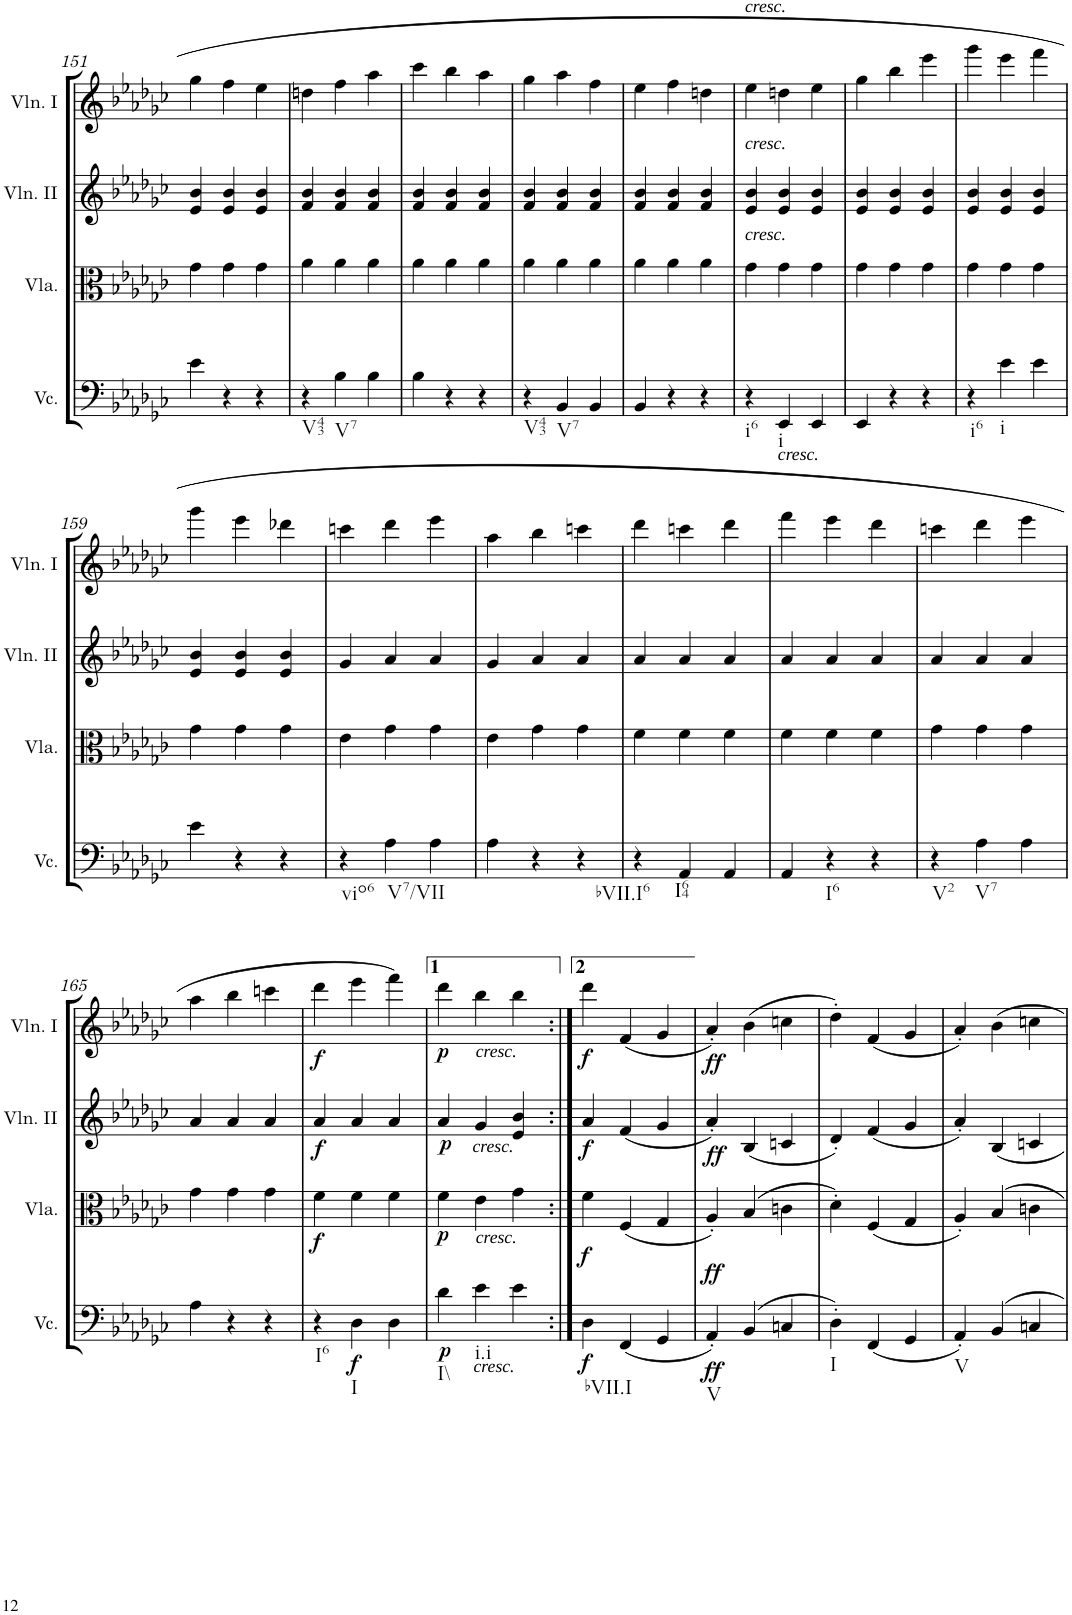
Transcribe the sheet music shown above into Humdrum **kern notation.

**kern	**dynam	**kern	**dynam	**kern	**dynam	**kern	**dynam
*part4	*part4	*part3	*part3	*part2	*part2	*part1	*part1
*staff4	*staff4	*staff3	*staff3	*staff2	*staff2	*staff1	*staff1
*I"Violoncello	*	*I"Viola	*	*I"Violin II	*	*I"Violin I	*
*I'Vc.	*	*I'Vla.	*	*I'Vln. II	*	*I'Vln. I	*
!!LO:PB:g=z
*clefF4	*	*clefC3	*	*clefG2	*	*clefG2	*
*k[b-e-a-d-g-c-]	*	*k[b-e-a-d-g-c-]	*	*k[b-e-a-d-g-c-]	*	*k[b-e-a-d-g-c-]	*
*e-:	*	*e-:	*	*e-:	*	*e-:	*
*M3/4	*	*M3/4	*	*M3/4	*	*M3/4	*
=151	=151	=151	=151	=151	=151	=151	=151
4e-\	.	4g-\	.	4e-/ 4b-/	.	4gg-\	.
4r	.	4g-\	.	4e-/ 4b-/	.	4ff\	.
4r	.	4g-\	.	4e-/ 4b-/	.	4ee-\	.
=152	=152	=152	=152	=152	=152	=152	=152
!LO:TX:b:t=V43	!	!	!	!	!	!	!
4r	.	4a-\	.	4f/ 4b-/	.	4ddn\	.
!LO:TX:b:t=V7	!	!	!	!	!	!	!
4B-\	.	4a-\	.	4f/ 4b-/	.	4ff\	.
4B-\	.	4a-\	.	4f/ 4b-/	.	4aa-\	.
=153	=153	=153	=153	=153	=153	=153	=153
4B-\	.	4a-\	.	4f/ 4b-/	.	4ccc-\	.
4r	.	4a-\	.	4f/ 4b-/	.	4bb-\	.
4r	.	4a-\	.	4f/ 4b-/	.	4aa-\	.
=154	=154	=154	=154	=154	=154	=154	=154
!LO:TX:b:t=V43	!	!	!	!	!	!	!
4r	.	4a-\	.	4f/ 4b-/	.	4gg-\	.
!LO:TX:b:t=V7	!	!	!	!	!	!	!
4BB-/	.	4a-\	.	4f/ 4b-/	.	4aa-\	.
4BB-/	.	4a-\	.	4f/ 4b-/	.	4ff\	.
=155	=155	=155	=155	=155	=155	=155	=155
4BB-/	.	4a-\	.	4f/ 4b-/	.	4ee-\	.
4r	.	4a-\	.	4f/ 4b-/	.	4ff\	.
4r	.	4a-\	.	4f/ 4b-/	.	4ddn\	.
=156	=156	=156	=156	=156	=156	=156	=156
!	!	!	!	!	!	!LO:TX:a:i:t=cresc.	!
!	!	!	!	!LO:TX:a:i:t=cresc.	!	!	!
!	!	!LO:TX:a:i:t=cresc.	!	!	!	!	!
!LO:TX:b:t=i6	!	!	!	!	!	!	!
4r	.	4g-\	.	4e-/ 4b-/	.	4ee-\	.
!LO:TX:b:i:t=cresc.	!	!	!	!	!	!	!
!LO:TX:b:t=i	!	!	!	!	!	!	!
4EE-/	.	4g-\	.	4e-/ 4b-/	.	4ddn\	.
4EE-/	.	4g-\	.	4e-/ 4b-/	.	4ee-\	.
=157	=157	=157	=157	=157	=157	=157	=157
4EE-/	.	4g-\	.	4e-/ 4b-/	.	4gg-\	.
4r	.	4g-\	.	4e-/ 4b-/	.	4bb-\	.
4r	.	4g-\	.	4e-/ 4b-/	.	4eee-\	.
=158	=158	=158	=158	=158	=158	=158	=158
!LO:TX:b:t=i6	!	!	!	!	!	!	!
4r	.	4g-\	.	4e-/ 4b-/	.	4ggg-\	.
!LO:TX:b:t=i	!	!	!	!	!	!	!
4e-\	.	4g-\	.	4e-/ 4b-/	.	4eee-\	.
4e-\	.	4g-\	.	4e-/ 4b-/	.	4fff\	.
!!LO:LB:g=z
=159	=159	=159	=159	=159	=159	=159	=159
4e-\	.	4g-\	.	4e-/ 4b-/	.	4ggg-\	.
4r	.	4g-\	.	4e-/ 4b-/	.	4eee-\	.
4r	.	4g-\	.	4e-/ 4b-/	.	4ddd-X\	.
=160	=160	=160	=160	=160	=160	=160	=160
!LO:TX:b:t=vio6	!	!	!	!	!	!	!
4r	.	4e-\	.	4g-/	.	4cccn\	.
!LO:TX:b:t=V7/VII	!	!	!	!	!	!	!
4A-\	.	4g-\	.	4a-/	.	4ddd-\	.
4A-\	.	4g-\	.	4a-/	.	4eee-\	.
=161	=161	=161	=161	=161	=161	=161	=161
4A-\	.	4e-\	.	4g-/	.	4aa-\	.
4r	.	4g-\	.	4a-/	.	4bb-\	.
4r	.	4g-\	.	4a-/	.	4cccn\	.
=162	=162	=162	=162	=162	=162	=162	=162
!LO:TX:b:t=bVII.I6	!	!	!	!	!	!	!
4r	.	4f\	.	4a-/	.	4ddd-\	.
!LO:TX:b:t=I64	!	!	!	!	!	!	!
4AA-/	.	4f\	.	4a-/	.	4cccn\	.
4AA-/	.	4f\	.	4a-/	.	4ddd-\	.
=163	=163	=163	=163	=163	=163	=163	=163
4AA-/	.	4f\	.	4a-/	.	4fff\	.
!LO:TX:b:t=I6	!	!	!	!	!	!	!
4r	.	4f\	.	4a-/	.	4eee-\	.
4r	.	4f\	.	4a-/	.	4ddd-\	.
=164	=164	=164	=164	=164	=164	=164	=164
!LO:TX:b:t=V2	!	!	!	!	!	!	!
4r	.	4g-\	.	4a-/	.	4cccn\	.
!LO:TX:b:t=V7	!	!	!	!	!	!	!
4A-\	.	4g-\	.	4a-/	.	4ddd-\	.
4A-\	.	4g-\	.	4a-/	.	4eee-\	.
!!LO:LB:g=z
=165	=165	=165	=165	=165	=165	=165	=165
4A-\	.	4g-\	.	4a-/	.	4aa-\	.
4r	.	4g-\	.	4a-/	.	4bb-\	.
4r	.	4g-\	.	4a-/	.	4cccn\	.
=166	=166	=166	=166	=166	=166	=166	=166
!LO:TX:b:t=I6	!	!	!	!	!	!	!
!	!	!	!LO:DY:b	!	!LO:DY:b	!	!LO:DY:b
4r	.	4f\	f	4a-/	f	4ddd-\	f
!LO:TX:b:t=I	!	!	!	!	!	!	!
!	!LO:DY:b	!	!	!	!	!	!
4D-\	f	4f\	.	4a-/	.	4eee-\	.
4D-\	.	4f\	.	4a-/	.	4fff\	.
=167	=167	=167	=167	=167	=167	=167	=167
!LO:TX:b:t=I\\	!	!	!	!	!	!	!
!	!LO:DY:b	!	!LO:DY:b	!	!LO:DY:b	!	!LO:DY:b
4d-\	p	4f\	p	4a-/	p	4ddd-\	p
!	!	!	!	!	!	!LO:TX:b:i:t=cresc.	!
!	!	!	!	!LO:TX:b:i:t=cresc.	!	!	!
!	!	!LO:TX:b:i:t=cresc.	!	!	!	!	!
!LO:TX:b:i:t=cresc.	!	!	!	!	!	!	!
!LO:TX:b:t=i.i	!	!	!	!	!	!	!
4e-\	.	4e-\	.	4g-/	.	4bb-\	.
4e-\	.	4g-\	.	4e-/ 4b-/	.	4bb-\	.
=167X3:|!	=167X3:|!	=167X3:|!	=167X3:|!	=167X3:|!	=167X3:|!	=167X3:|!	=167X3:|!
!LO:TX:b:t=bVII.I	!	!	!	!	!	!	!
!	!LO:DY:b	!	!LO:DY:b	!	!LO:DY:b	!	!LO:DY:b
4D-\	f	4f\	f	4a-/	f	4ddd-\	f
(4FF/	.	(4F/	.	(4f/	.	(4f/	.
4GG-/	.	4G-/	.	4g-/	.	4g-/	.
=168	=168	=168	=168	=168	=168	=168	=168
!LO:TX:b:t=V	!	!	!	!	!	!	!
!	!LO:DY:b	!	!	!	!	!	!
!	!LO:DY:n=1:a	!	!	!	!LO:DY:b	!	!LO:DY:b
4AA-'/)	ff ff	4A-'/)	.	4a-'/)	ff	4a-'/)	ff
(4BB-/	.	(4B-/	.	(4B-/	.	(4b-\	.
4Cn/	.	4cn\	.	4cn/	.	4ccn\	.
=169	=169	=169	=169	=169	=169	=169	=169
!LO:TX:b:t=I	!	!	!	!	!	!	!
4D-'\)	.	4d-'\)	.	4d-'/)	.	4dd-'\)	.
(4FF/	.	(4F/	.	(4f/	.	(4f/	.
4GG-/	.	4G-/	.	4g-/	.	4g-/	.
=170	=170	=170	=170	=170	=170	=170	=170
!LO:TX:b:t=V	!	!	!	!	!	!	!
4AA-'/)	.	4A-'/)	.	4a-'/)	.	4a-'/)	.
4BB-/	.	4B-/	.	4B-/	.	4b-\	.
4Cn/	.	4cn\	.	4cn/	.	4ccn\	.
=	=	=	=	=	=	=	=
*-	*-	*-	*-	*-	*-	*-	*-
